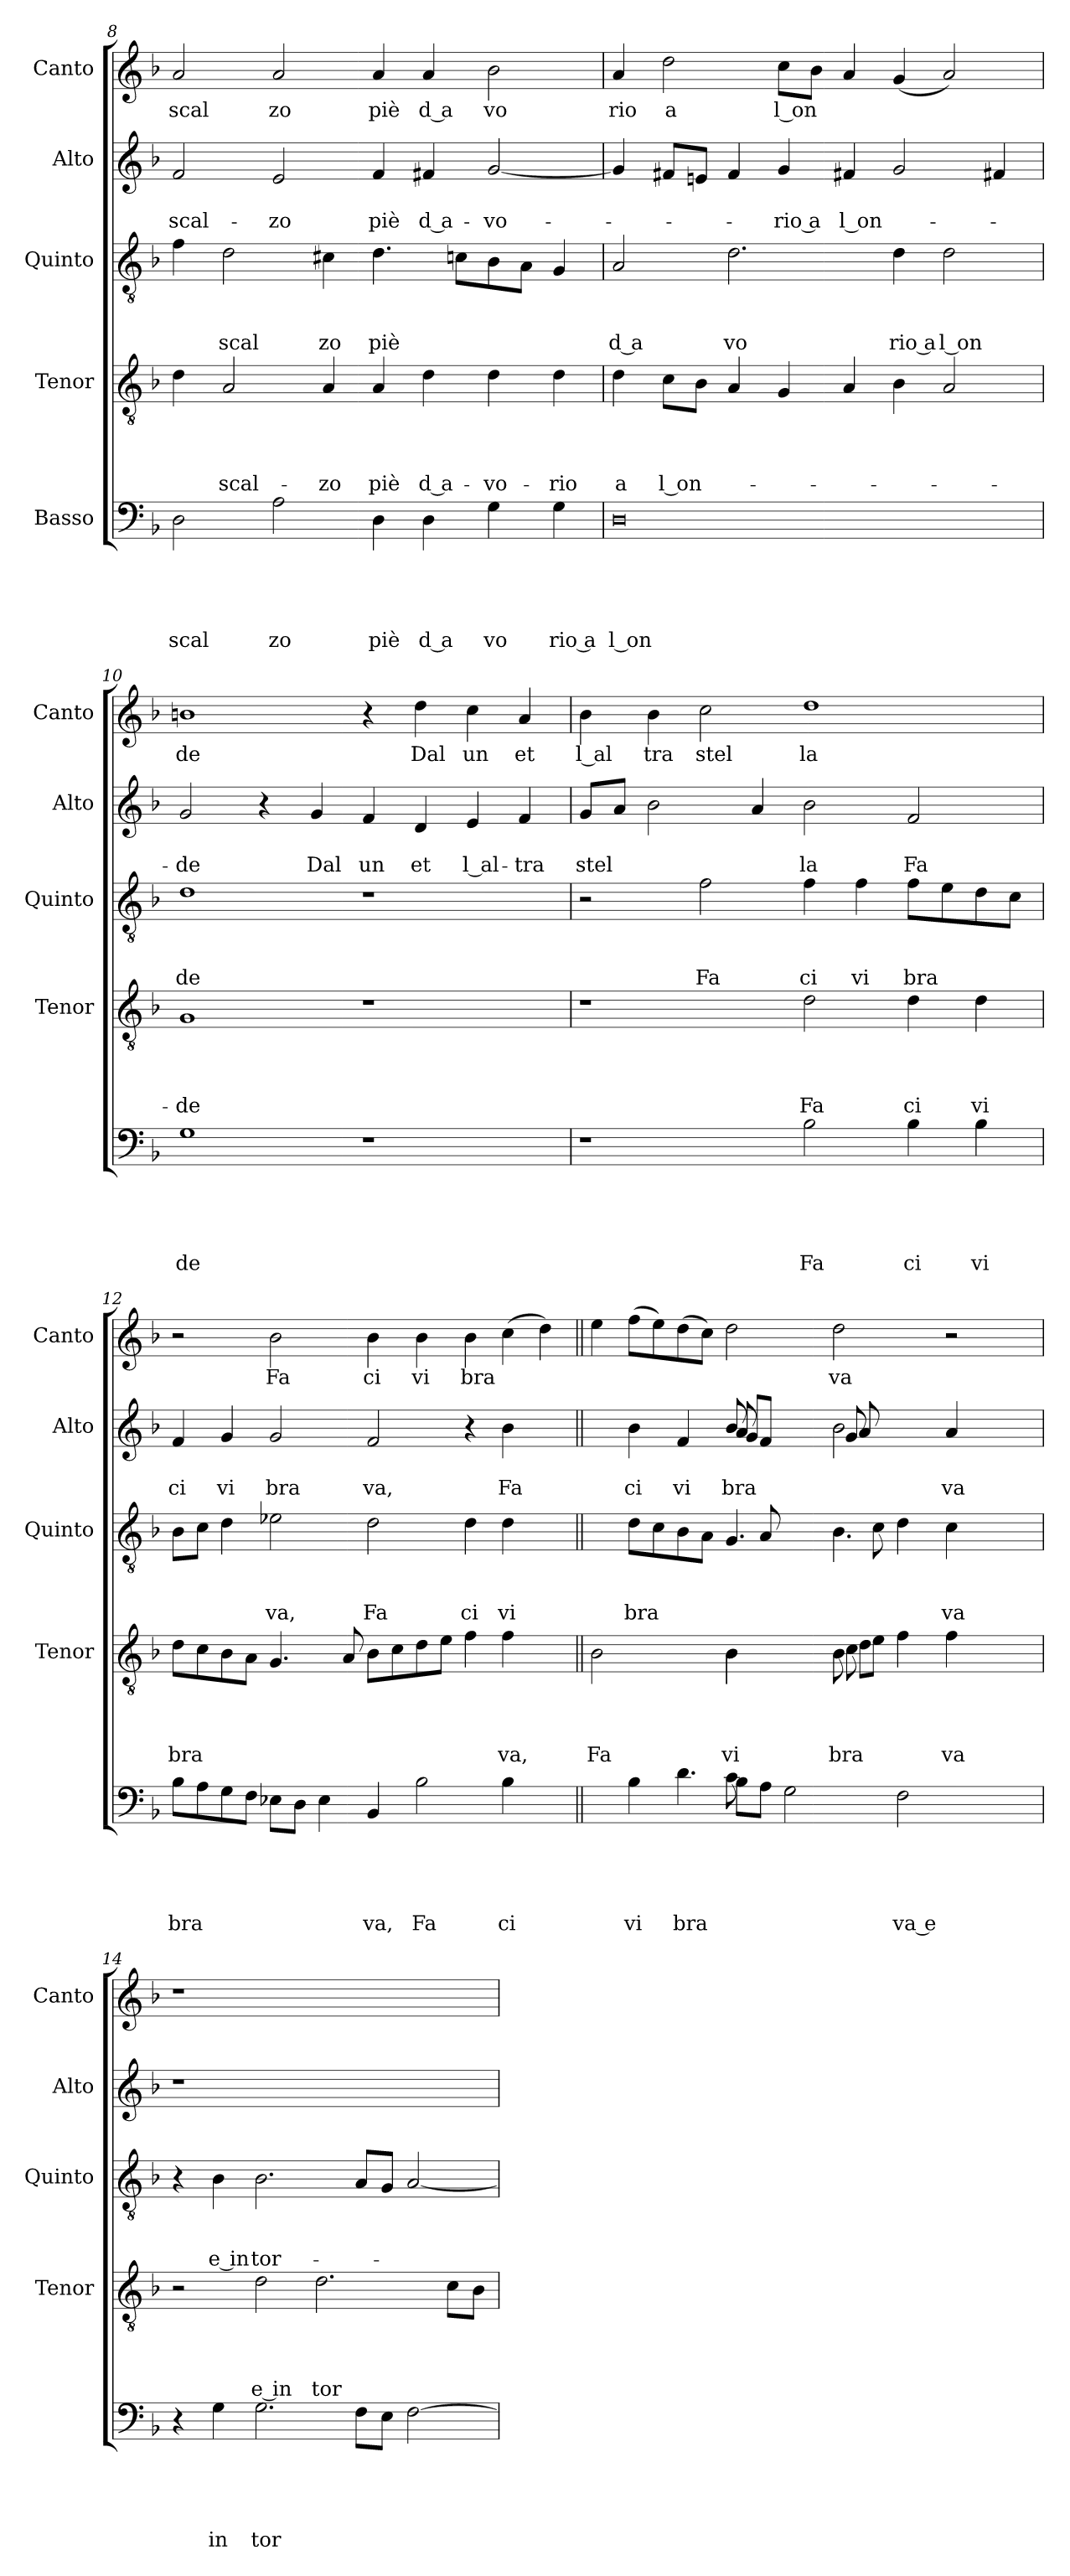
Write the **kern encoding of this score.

**kern	**text	**text	**text	**text	**text	**kern	**text	**text	**text	**text	**kern	**text	**text	**text	**kern	**text	**text	**kern	**text
*part5	*part5	*part5	*part5	*part5	*part5	*part4	*part4	*part4	*part4	*part4	*part3	*part3	*part3	*part3	*part2	*part2	*part2	*part1	*part1
*staff5	*staff5	*staff5	*staff5	*staff5	*staff5	*staff4	*staff4	*staff4	*staff4	*staff4	*staff3	*staff3	*staff3	*staff3	*staff2	*staff2	*staff2	*staff1	*staff1
*I"Basso	*	*	*	*	*	*I"Tenor	*	*	*	*	*I"Quinto	*	*	*	*I"Alto	*	*	*I"Canto	*
*	*	*	*	*	*	*I'Tenor	*	*	*	*	*I'Quinto	*	*	*	*I'Alto	*	*	*I'Canto	*
!!LO:PB:g=z
*clefF4	*	*	*	*	*	*clefGv2	*	*	*	*	*clefGv2	*	*	*	*clefG2	*	*	*clefG2	*
*k[b-]	*	*	*	*	*	*k[b-]	*	*	*	*	*k[b-]	*	*	*	*k[b-]	*	*	*k[b-]	*
*F:	*	*	*	*	*	*F:	*	*	*	*	*F:	*	*	*	*F:	*	*	*F:	*
=8	=8	=8	=8	=8	=8	=8	=8	=8	=8	=8	=8	=8	=8	=8	=8	=8	=8	=8	=8
!	!	!	!	!	!LO:LY:b	!	!	!	!	!	!	!	!	!	!	!	!LO:LY:b	!	!LO:LY:b
2D\	.	.	.	.	scal	4d\	.	.	.	.	4f\	.	.	.	2f/	.	scal-	2a/	scal
!	!	!	!	!	!	!	!	!	!	!LO:LY:b	!	!	!	!LO:LY:b	!	!	!	!	!
.	.	.	.	.	.	2A/	.	.	.	scal-	2d\	.	.	scal	.	.	.	.	.
!	!	!	!	!	!LO:LY:b	!	!	!	!	!	!	!	!	!	!	!	!LO:LY:b	!	!LO:LY:b
2A\	.	.	.	.	zo	.	.	.	.	.	.	.	.	.	2e/	.	-zo	2a/	zo
!	!	!	!	!	!	!	!	!	!	!LO:LY:b	!	!	!	!LO:LY:b	!	!	!	!	!
.	.	.	.	.	.	4A/	.	.	.	-zo	4c#\	.	.	zo	.	.	.	.	.
!	!	!	!	!	!LO:LY:b	!	!	!	!	!LO:LY:b	!	!	!	!LO:LY:b	!	!	!LO:LY:b	!	!LO:LY:b
4D\	.	.	.	.	piè	4A/	.	.	.	piè	4.d\	.	.	piè	4f/	.	piè	4a/	piè
!	!	!	!	!	!LO:LY:b:rj	!	!	!	!	!LO:LY:b:rj	!	!	!	!	!	!	!LO:LY:b:rj	!	!LO:LY:b:rj
4D\	.	.	.	.	d a	4d\	.	.	.	d a-	.	.	.	.	4f#X/	.	d a-	4a/	d a
.	.	.	.	.	.	.	.	.	.	.	8cn\L	.	.	.	.	.	.	.	.
!	!	!	!	!	!LO:LY:b	!	!	!	!	!LO:LY:b	!	!	!	!	!	!	!LO:LY:b	!	!LO:LY:b
4G\	.	.	.	.	vo	4d\	.	.	.	-vo-	8B-\	.	.	.	[<2g/	.	-vo-	2b-\	vo
.	.	.	.	.	.	.	.	.	.	.	8A\J	.	.	.	.	.	.	.	.
!	!	!	!	!	!LO:LY:b:rj	!	!	!	!	!LO:LY:b	!	!	!	!	!	!	!	!	!
4G\	.	.	.	.	rio a	4d\	.	.	.	-rio	4G/	.	.	.	.	.	.	.	.
=9	=9	=9	=9	=9	=9	=9	=9	=9	=9	=9	=9	=9	=9	=9	=9	=9	=9	=9	=9
!	!	!	!	!	!LO:LY:b:rj	!	!	!	!	!LO:LY:b	!	!	!	!LO:LY:b:rj	!	!	!	!	!LO:LY:b
0D	.	.	.	.	l on	4d\	.	.	.	a	2A/	.	.	d a	4g/]	.	.	4a/	rio
!	!	!	!	!	!	!	!	!	!	!LO:LY:b:rj	!	!	!	!	!	!	!	!	!LO:LY:b
.	.	.	.	.	.	8c\L	.	.	.	l on-	.	.	.	.	8f#/L	.	.	2dd\	a
.	.	.	.	.	.	8B-\J	.	.	.	.	.	.	.	.	8en/J	.	.	.	.
!	!	!	!	!	!	!	!	!	!	!	!	!	!	!LO:LY:b	!	!	!	!	!
.	.	.	.	.	.	4A/	.	.	.	.	2.d\	.	.	vo	4f#/	.	.	.	.
!	!	!	!	!	!	!	!	!	!	!	!	!	!	!	!	!	!LO:LY:b:rj	!	!LO:LY:b:rj
.	.	.	.	.	.	4G/	.	.	.	.	.	.	.	.	4g/	.	-rio a	8cc\L	l on
.	.	.	.	.	.	.	.	.	.	.	.	.	.	.	.	.	.	8b-\J	.
!	!	!	!	!	!	!	!	!	!	!	!	!	!	!	!	!	!LO:LY:b:rj	!	!
.	.	.	.	.	.	4A/	.	.	.	.	.	.	.	.	4f#X/	.	l on-	4a/	.
!	!	!	!	!	!	!	!	!	!	!	!	!	!	!LO:LY:b:rj	!	!	!	!	!
.	.	.	.	.	.	4B-\	.	.	.	.	4d\	.	.	rio a	2g/	.	.	(4g/	.
!	!	!	!	!	!	!	!	!	!	!	!	!	!	!LO:LY:b:rj	!	!	!	!	!
.	.	.	.	.	.	2A/	.	.	.	.	2d\	.	.	l on	.	.	.	2a/)	.
.	.	.	.	.	.	.	.	.	.	.	.	.	.	.	4f#X/	.	.	.	.
=10	=10	=10	=10	=10	=10	=10	=10	=10	=10	=10	=10	=10	=10	=10	=10	=10	=10	=10	=10
!	!	!	!	!	!LO:LY:b	!	!	!	!	!LO:LY:b	!	!	!	!LO:LY:b	!	!	!LO:LY:b	!	!LO:LY:b
1G	.	.	.	.	de	1G	.	.	.	-de	1d	.	.	de	2g/	.	-de	1bn	de
.	.	.	.	.	.	.	.	.	.	.	.	.	.	.	4r	.	.	.	.
!	!	!	!	!	!	!	!	!	!	!	!	!	!	!	!	!	!LO:LY:b	!	!
.	.	.	.	.	.	.	.	.	.	.	.	.	.	.	4g/	.	Dal	.	.
!	!	!	!	!	!	!	!	!	!	!	!	!	!	!	!	!	!LO:LY:b	!	!
1r	.	.	.	.	.	1r	.	.	.	.	1r	.	.	.	4f/	.	un	4r	.
!	!	!	!	!	!	!	!	!	!	!	!	!	!	!	!	!	!LO:LY:b	!	!LO:LY:b
.	.	.	.	.	.	.	.	.	.	.	.	.	.	.	4d/	.	et	4dd\	Dal
!	!	!	!	!	!	!	!	!	!	!	!	!	!	!	!	!	!LO:LY:b:rj	!	!LO:LY:b
.	.	.	.	.	.	.	.	.	.	.	.	.	.	.	4e/	.	l al-	4cc\	un
!	!	!	!	!	!	!	!	!	!	!	!	!	!	!	!	!	!LO:LY:b	!	!LO:LY:b
.	.	.	.	.	.	.	.	.	.	.	.	.	.	.	4f/	.	-tra	4a/	et
!!LO:LB:g=z
=11	=11	=11	=11	=11	=11	=11	=11	=11	=11	=11	=11	=11	=11	=11	=11	=11	=11	=11	=11
!	!	!	!	!	!	!	!	!	!	!	!	!	!	!	!	!	!LO:LY:b	!	!LO:LY:b:rj
1r	.	.	.	.	.	1r	.	.	.	.	2r	.	.	.	8g/L	.	stel	4b-\	l al
.	.	.	.	.	.	.	.	.	.	.	.	.	.	.	8a/J	.	.	.	.
!	!	!	!	!	!	!	!	!	!	!	!	!	!	!	!	!	!	!	!LO:LY:b
.	.	.	.	.	.	.	.	.	.	.	.	.	.	.	2b-\	.	.	4b-\	tra
!	!	!	!	!	!	!	!	!	!	!	!	!	!	!LO:LY:b	!	!	!	!	!LO:LY:b
.	.	.	.	.	.	.	.	.	.	.	2f\	.	.	Fa	.	.	.	2cc\	stel
.	.	.	.	.	.	.	.	.	.	.	.	.	.	.	4a/	.	.	.	.
!	!	!	!	!	!LO:LY:b	!	!	!	!	!LO:LY:b	!	!	!	!LO:LY:b	!	!	!LO:LY:b	!	!LO:LY:b
2B-\	.	.	.	.	Fa	2d\	.	.	.	Fa	4f\	.	.	ci	2b-\	.	la	1dd	la
!	!	!	!	!	!	!	!	!	!	!	!	!	!	!LO:LY:b	!	!	!	!	!
.	.	.	.	.	.	.	.	.	.	.	4f\	.	.	vi	.	.	.	.	.
!	!	!	!	!	!LO:LY:b	!	!	!	!	!LO:LY:b	!	!	!	!LO:LY:b	!	!	!LO:LY:b	!	!
4B-\	.	.	.	.	ci	4d\	.	.	.	ci	8f\L	.	.	bra	2f/	.	Fa	.	.
.	.	.	.	.	.	.	.	.	.	.	8e\	.	.	.	.	.	.	.	.
!	!	!	!	!	!LO:LY:b	!	!	!	!	!LO:LY:b	!	!	!	!	!	!	!	!	!
4B-\	.	.	.	.	vi	4d\	.	.	.	vi	8d\	.	.	.	.	.	.	.	.
.	.	.	.	.	.	.	.	.	.	.	8c\J	.	.	.	.	.	.	.	.
=12	=12	=12	=12	=12	=12	=12	=12	=12	=12	=12	=12	=12	=12	=12	=12	=12	=12	=12	=12
!	!	!	!	!	!LO:LY:b	!	!	!	!	!LO:LY:b	!	!	!	!	!	!	!LO:LY:b	!	!
8B-\L	.	.	.	.	bra	8d\L	.	.	.	bra	8B-\L	.	.	.	4f/	.	ci	2r	.
8A\	.	.	.	.	.	8c\	.	.	.	.	8c\J	.	.	.	.	.	.	.	.
!	!	!	!	!	!	!	!	!	!	!	!	!	!	!	!	!	!LO:LY:b	!	!
8G\	.	.	.	.	.	8B-\	.	.	.	.	4d\	.	.	.	4g/	.	vi	.	.
8F\J	.	.	.	.	.	8A\J	.	.	.	.	.	.	.	.	.	.	.	.	.
!	!	!	!	!	!	!	!	!	!	!	!	!	!	!LO:LY:b	!	!	!LO:LY:b	!	!LO:LY:b
8E-X\L	.	.	.	.	.	4.G/	.	.	.	.	2e-X\	.	.	va,	2g/	.	bra	2b-\	Fa
8D\J	.	.	.	.	.	.	.	.	.	.	.	.	.	.	.	.	.	.	.
4E-\	.	.	.	.	.	.	.	.	.	.	.	.	.	.	.	.	.	.	.
.	.	.	.	.	.	8A/	.	.	.	.	.	.	.	.	.	.	.	.	.
!	!	!	!	!	!LO:LY:b	!	!	!	!	!	!	!	!	!LO:LY:b	!	!	!LO:LY:b	!	!LO:LY:b
4BB-/	.	.	.	.	va,	8B-\L	.	.	.	.	2d\	.	.	Fa	2f/	.	va,	4b-\	ci
.	.	.	.	.	.	8c\	.	.	.	.	.	.	.	.	.	.	.	.	.
!	!	!	!	!	!LO:LY:b	!	!	!	!	!	!	!	!	!	!	!	!	!	!LO:LY:b
2B-\	.	.	.	.	Fa	8d\	.	.	.	.	.	.	.	.	.	.	.	4b-\	vi
.	.	.	.	.	.	8e\J	.	.	.	.	.	.	.	.	.	.	.	.	.
!	!	!	!	!	!	!	!	!	!	!	!	!	!	!LO:LY:b	!	!	!	!	!LO:LY:b
.	.	.	.	.	.	4f\	.	.	.	.	4d\	.	.	ci	4r	.	.	4b-\	bra
!	!	!	!	!	!LO:LY:b	!	!	!	!	!LO:LY:b	!	!	!	!LO:LY:b	!	!	!LO:LY:b	!	!
4B-\	.	.	.	.	ci	4f\	.	.	.	va,	4d\	.	.	vi	4b-\	.	Fa	(>4cc\	.
4ryy	.	.	.	.	.	4ryy	.	.	.	.	4ryy	.	.	.	4ryy	.	.	4dd\)	.
=13||	=13||	=13||	=13||	=13||	=13||	=13||	=13||	=13||	=13||	=13||	=13||	=13||	=13||	=13||	=13||	=13||	=13||	=13||	=13||
*^	*	*	*	*	*	*	*	*	*	*	*	*	*	*	*	*	*	*	*
*	*^	*	*	*	*	*	*	*	*	*	*	*	*	*	*	*	*	*	*	*
!	!	!	!	!	!	!	!	!	!	!	!	!LO:LY:b	!	!	!	!	!	!	!	!	!
*	*	*	*	*	*	*	*	*^	*	*	*	*	*^	*	*	*	*^	*	*	*	*
*	*	*	*	*	*	*	*	*	*^	*	*	*	*	*	*^	*	*	*	*	*^	*	*	*	*
*	*	*	*	*	*	*	*	*	*	*^	*	*	*	*	*	*	*	*	*	*	*	*	*^	*	*	*	*
4ryy	2.ryy	2.ryy	.	.	.	.	.	2B-\	2.ryy	1ryy	1ryy	.	.	.	Fa	4ryy	2..ryy	1ryy	.	.	.	4ryy	2.ryy	2.ryy	1ryy	.	.	4ee\	.
!	!	!	!	!	!	!	!LO:LY:b	!	!	!	!	!	!	!	!	!	!	!	!	!	!LO:LY:b	!	!	!	!	!	!LO:LY:b	!	!
4B-\	.	.	.	.	.	.	vi	.	.	.	.	.	.	.	.	8d\L	.	.	.	.	bra	4b-\	.	.	.	.	ci	(>8ff\L	.
.	.	.	.	.	.	.	.	.	.	.	.	.	.	.	.	8c\	.	.	.	.	.	.	.	.	.	.	.	8ee\)	.
!	!	!	!	!	!	!	!LO:LY:b	!	!	!	!	!	!	!	!	!	!	!	!	!	!	!	!	!	!	!	!LO:LY:b	!	!
4.d\	.	.	.	.	.	.	bra	4ryy	.	.	.	.	.	.	.	8B-\	.	.	.	.	.	4f/	.	.	.	.	vi	(>8dd\	.
.	.	.	.	.	.	.	.	.	.	.	.	.	.	.	.	8A\J	.	.	.	.	.	.	.	.	.	.	.	8cc\J)	.
!	!	!	!	!	!	!	!	!	!	!	!	!	!	!	!LO:LY:b	!	!	!	!	!	!	!	!	!	!	!	!	!	!
!	!	!	!	!	!	!	!	!	!	!	!	!	!	!	!LO:LY:b	!	!	!	!	!	!	!	!	!	!	!	!LO:LY:b	!	!
.	8c\	8B-\L	.	.	.	.	.	4B-\	4B-\	.	.	.	.	.	vi	4.G/	.	.	.	.	.	8b-/	(8a/	8g/L)	.	.	bra	2dd\	.
4ryy	4ryy	8A\J	.	.	.	.	.	.	.	.	.	.	.	.	.	.	8A/	.	.	.	.	4.ryy	4ryy	8f/J	.	.	.	.	.
.	.	2G\	.	.	.	.	.	4ryy	4ryy	4ryy	4ryy	.	.	.	.	.	4ryy	4.ryy	.	.	.	.	.	4ryy	4ryy	.	.	.	.
1ryy	1ryy	.	.	.	.	.	.	.	.	.	.	.	.	.	.	4ryy	.	.	.	.	.	.	1ryy	.	.	.	.	.	.
!	!	!	!	!	!	!	!	!	!	!	!	!	!	!	!LO:LY:b	!	!	!	!	!	!	!	!	!	!	!	!	!	!LO:LY:b
.	.	.	.	.	.	.	.	1ryy	8B-\	8c\	8d\L	.	.	.	bra	.	4.B-\	.	.	.	.	2b-\	.	8g/	8a/	.	.	2dd\	va
.	.	.	.	.	.	.	.	.	4ryy	4ryy	8e\J	.	.	.	.	2..ryy	.	8c\	.	.	.	.	.	4ryy	4ryy	.	.	.	.
!	!	!	!	!	!	!	!LO:LY:b:rj	!	!	!	!	!	!	!	!	!	!	!	!	!	!	!	!	!	!	!	!	!	!
.	.	2F\	.	.	.	.	va e	.	.	.	4f\	.	.	.	.	.	.	4d\	.	.	.	.	.	.	.	.	.	.	.
.	.	.	.	.	.	.	.	.	2ryy	2ryy	.	.	.	.	.	.	4ryy	.	.	.	.	.	.	2ryy	2ryy	.	.	.	.
!	!	!	!	!	!	!	!	!	!	!	!	!	!	!	!LO:LY:b	!	!	!	!	!	!LO:LY:b	!	!	!	!	!	!LO:LY:b	!	!
.	.	.	.	.	.	.	.	.	.	.	4f\	.	.	.	va	.	.	4c\	.	.	va	4a/	.	.	.	.	va	2r	.
.	.	.	.	.	.	.	.	.	.	.	.	.	.	.	.	.	4.ryy	.	.	.	.	.	.	.	.	.	.	.	.
.	.	4ryy	.	.	.	.	.	.	.	.	4ryy	.	.	.	.	.	.	4ryy	.	.	.	4ryy	.	.	.	.	.	.	.
8ryy	8ryy	.	.	.	.	.	.	.	8ryy	8ryy	.	.	.	.	.	.	.	.	.	.	.	.	8ryy	8ryy	8ryy	.	.	.	.
*v	*v	*v	*	*	*	*	*	*	*	*	*	*	*	*	*	*v	*v	*v	*	*	*	*v	*v	*v	*v	*	*	*	*
*	*	*	*	*	*	*v	*v	*v	*v	*	*	*	*	*	*	*	*	*	*	*	*	*
!!LO:LB:g=z
=14	=14	=14	=14	=14	=14	=14	=14	=14	=14	=14	=14	=14	=14	=14	=14	=14	=14	=14	=14
4r	.	.	.	.	.	2r	.	.	.	.	4r	.	.	.	1r	.	.	1r	.
!	!	!	!	!	!LO:LY:b	!	!	!	!	!	!	!	!	!LO:LY:b:rj	!	!	!	!	!
4G\	.	.	.	.	in	.	.	.	.	.	4B-\	.	.	e in	.	.	.	.	.
!	!	!	!	!	!LO:LY:b	!	!	!	!	!LO:LY:b:rj	!	!	!	!LO:LY:b	!	!	!	!	!
2.G\	.	.	.	.	tor	2d\	.	.	.	e in	2.B-\	.	.	tor-	.	.	.	.	.
!	!	!	!	!	!	!	!	!	!	!LO:LY:b	!	!	!	!	!	!	!	!	!
.	.	.	.	.	.	2.d\	.	.	.	tor	.	.	.	.	1ryy	.	.	1ryy	.
8F\L	.	.	.	.	.	.	.	.	.	.	8A/L	.	.	.	.	.	.	.	.
8E\J	.	.	.	.	.	.	.	.	.	.	8G/J	.	.	.	.	.	.	.	.
[>2F\	.	.	.	.	.	.	.	.	.	.	[<2A/	.	.	.	.	.	.	.	.
.	.	.	.	.	.	8c\L	.	.	.	.	.	.	.	.	.	.	.	.	.
.	.	.	.	.	.	8B-\J	.	.	.	.	.	.	.	.	.	.	.	.	.
=	=	=	=	=	=	=	=	=	=	=	=	=	=	=	=	=	=	=	=
*-	*-	*-	*-	*-	*-	*-	*-	*-	*-	*-	*-	*-	*-	*-	*-	*-	*-	*-	*-
